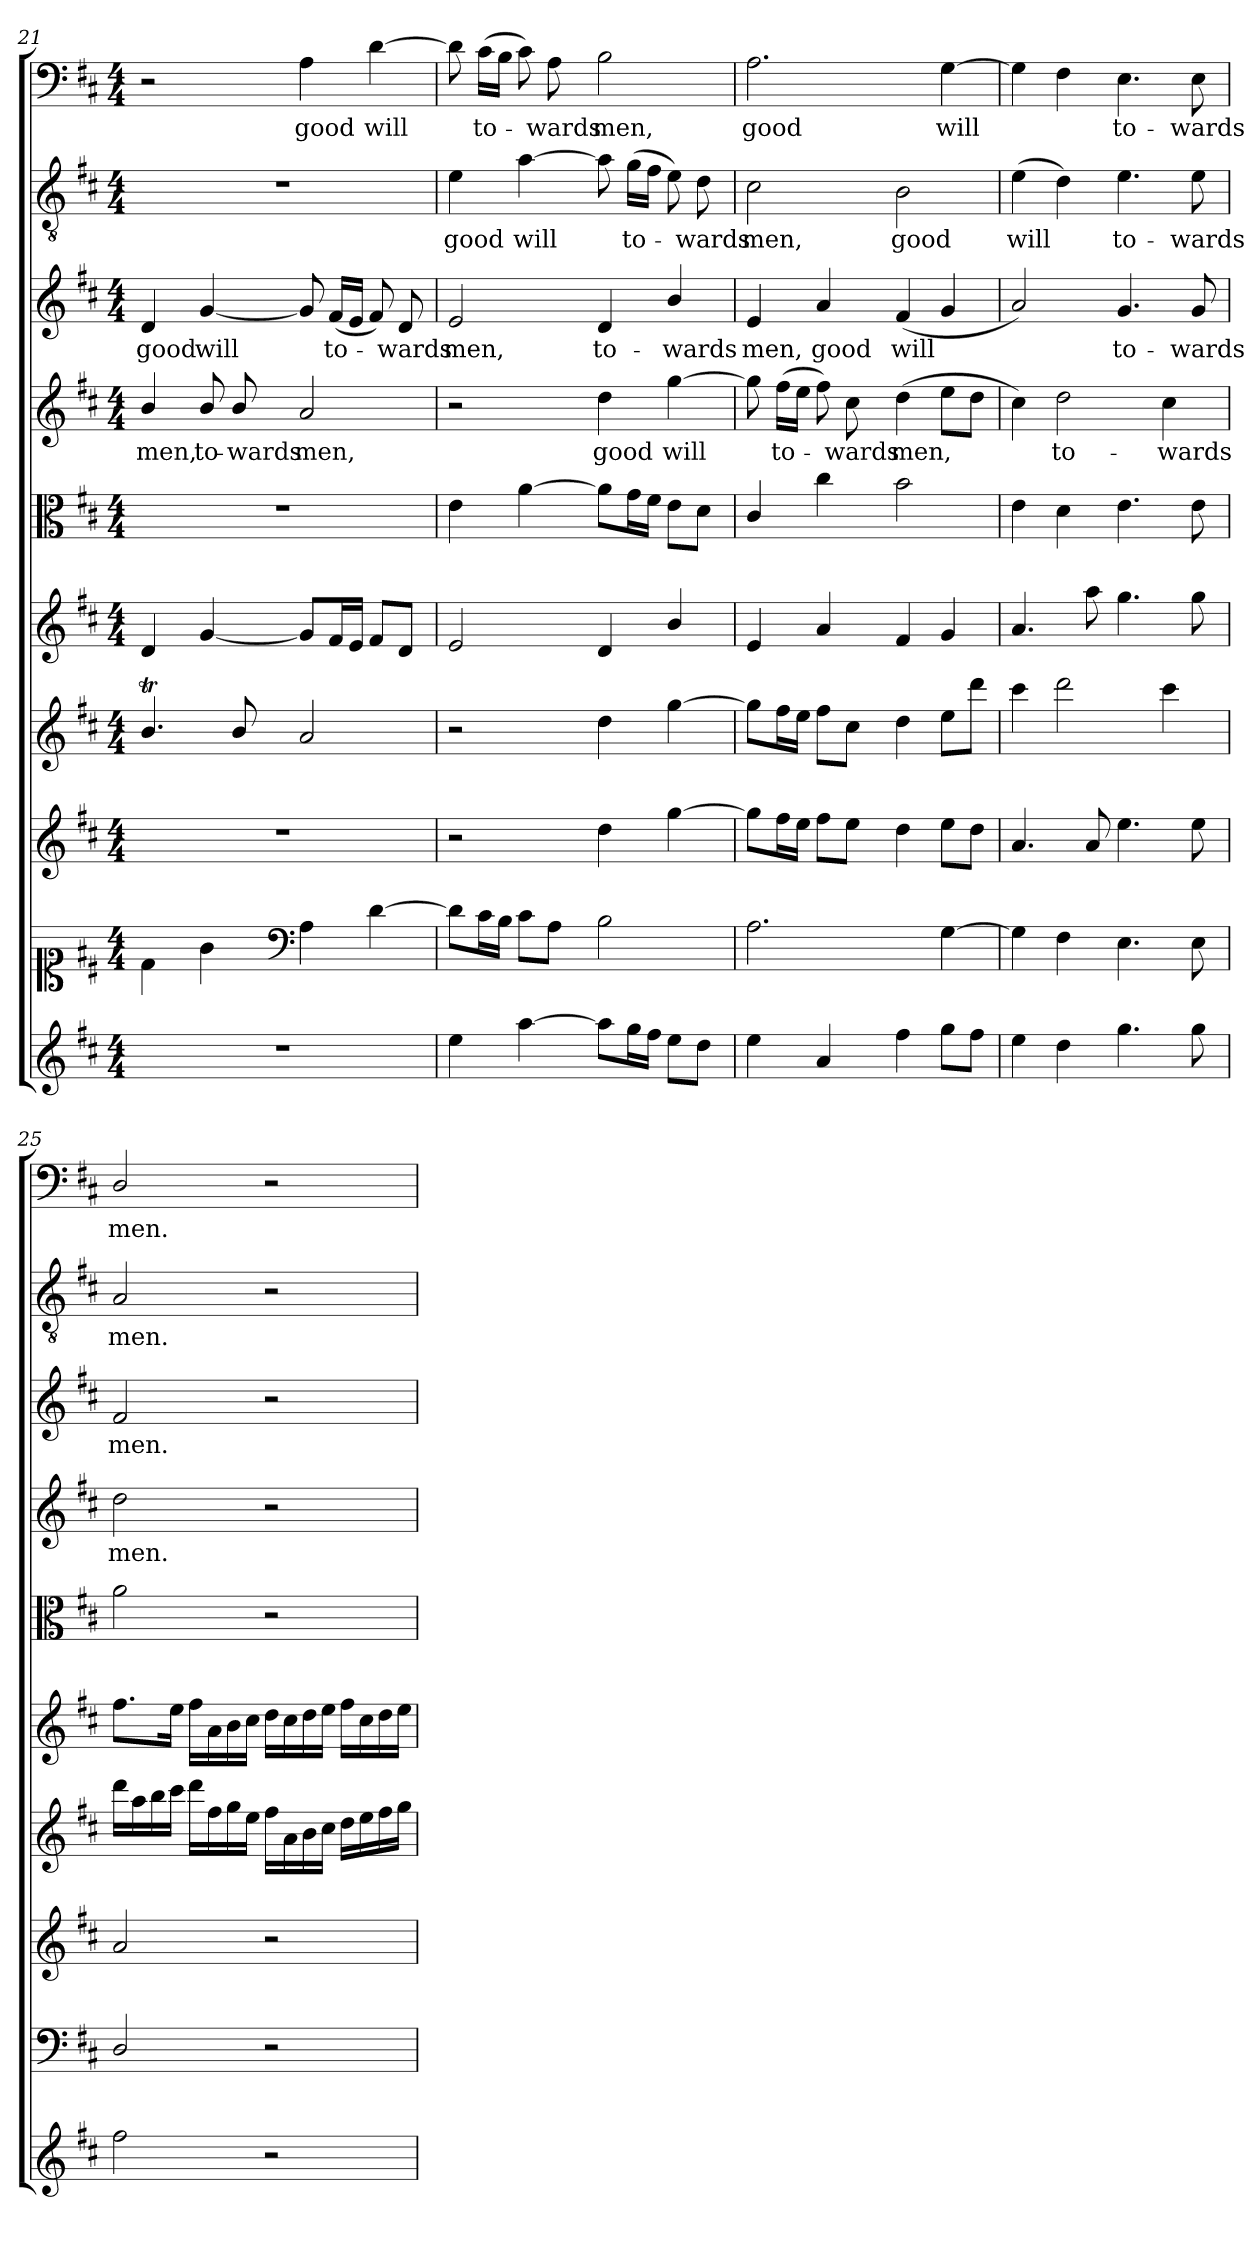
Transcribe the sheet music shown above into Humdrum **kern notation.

**kern	**kern	**kern	**kern	**kern	**kern	**kern	**text	**kern	**text	**kern	**text	**kern	**text
*part10	*part9	*part8	*part7	*part6	*part5	*part4	*part4	*part3	*part3	*part2	*part2	*part1	*part1
*staff10	*staff9	*staff8	*staff7	*staff6	*staff5	*staff4	*staff4	*staff3	*staff3	*staff2	*staff2	*staff1	*staff1
*clefG2	*clefC1	*clefG2	*clefG2	*clefG2	*clefC3	*clefG2	*	*clefG2	*	*clefGv2	*	*clefF4	*
*k[f#c#]	*k[f#c#]	*k[f#c#]	*k[f#c#]	*k[f#c#]	*k[f#c#]	*k[f#c#]	*	*k[f#c#]	*	*k[f#c#]	*	*k[f#c#]	*
*D:	*D:	*D:	*D:	*D:	*D:	*D:	*	*D:	*	*D:	*	*D:	*
*M4/4	*M4/4	*M4/4	*M4/4	*M4/4	*M4/4	*M4/4	*	*M4/4	*	*M4/4	*	*M4/4	*
=21	=21	=21	=21	=21	=21	=21	=21	=21	=21	=21	=21	=21	=21
1r	4d\	1r	4.bT/	4d/	1r	4b/	men,	4d/	good	1r	.	2r	.
.	4g\	.	.	[4g/	.	8b/	to-	[4g/	will	.	.	.	.
.	.	.	8b/	.	.	8b/	-wards	.	.	.	.	.	.
*	*clefF4	*	*	*	*	*	*	*	*	*	*	*	*
.	4A\	.	2a/	8g/L]	.	2a/	men,	8g/]	.	.	.	4A\	good
.	.	.	.	16f#/L	.	.	.	(16f#/LL	to-	.	.	.	.
.	.	.	.	16e/JJ	.	.	.	16e/JJ	.	.	.	.	.
.	[4d\	.	.	8f#/L	.	.	.	8f#/)	.	.	.	[4d\	will
.	.	.	.	8d/J	.	.	.	8d/	-wards	.	.	.	.
=22	=22	=22	=22	=22	=22	=22	=22	=22	=22	=22	=22	=22	=22
4ee\	8d\L]	2r	2r	2e/	4e\	2r	.	2e/	men,	4e\	good	8d\]	.
.	16c#\L	.	.	.	.	.	.	.	.	.	.	(16c#\LL	to-
.	16B\JJ	.	.	.	.	.	.	.	.	.	.	16B\JJ	.
[4aa\	8c#\L	.	.	.	[4a\	.	.	.	.	[4a\	will	8c#\)	.
.	8A\J	.	.	.	.	.	.	.	.	.	.	8A\	-wards
8aa\L]	2B\	4dd\	4dd\	4d/	8a\L]	4dd\	good	4d/	to-	8a\]	.	2B\	men,
16gg\L	.	.	.	.	16g\L	.	.	.	.	(16g\LL	to-	.	.
16ff#\JJ	.	.	.	.	16f#\JJ	.	.	.	.	16f#\JJ	.	.	.
8ee\L	.	[4gg\	[4gg\	4b/	8e\L	[4gg\	will	4b/	-wards	8e\)	.	.	.
8dd\J	.	.	.	.	8d\J	.	.	.	.	8d\	-wards	.	.
=23	=23	=23	=23	=23	=23	=23	=23	=23	=23	=23	=23	=23	=23
4ee\	2.A\	8gg\L]	8gg\L]	4e/	4c#/	8gg\]	.	4e/	men,	2c#\	men,	2.A\	good
.	.	16ff#\L	16ff#\L	.	.	(16ff#\LL	to-	.	.	.	.	.	.
.	.	16ee\JJ	16ee\JJ	.	.	16ee\JJ	.	.	.	.	.	.	.
4a/	.	8ff#\L	8ff#\L	4a/	4cc#\	8ff#\)	.	4a/	good	.	.	.	.
.	.	8ee\J	8cc#\J	.	.	8cc#\	-wards	.	.	.	.	.	.
4ff#\	.	4dd\	4dd\	4f#/	2b\	(4dd\	men,	(4f#/	will	2B\	good	.	.
8gg\L	[4G\	8ee\L	8ee\L	4g/	.	8ee\L	.	4g/	.	.	.	[4G\	will
8ff#\J	.	8dd\J	8ddd\J	.	.	8dd\J	.	.	.	.	.	.	.
=24	=24	=24	=24	=24	=24	=24	=24	=24	=24	=24	=24	=24	=24
4ee\	4G\]	4.a/	4ccc#\	4.a/	4e\	4cc#\)	.	2a/)	.	(4e\	will	4G\]	.
4dd\	4F#\	.	2ddd\	.	4d\	2dd\	to-	.	.	4d\)	.	4F#\	.
.	.	8a/	.	8aa\	.	.	.	.	.	.	.	.	.
4.gg\	4.E\	4.ee\	.	4.gg\	4.e\	.	.	4.g/	to-	4.e\	to-	4.E\	to-
.	.	.	4ccc#\	.	.	4cc#\	-wards	.	.	.	.	.	.
8gg\	8E\	8ee\	.	8gg\	8e\	.	.	8g/	-wards	8e\	-wards	8E\	-wards
=25	=25	=25	=25	=25	=25	=25	=25	=25	=25	=25	=25	=25	=25
2ff#\	2D/	2a/	16ddd\LL	8.ff#\L	2a\	2dd\	men.	2f#/	men.	2A/	men.	2D/	men.
.	.	.	16aa\	.	.	.	.	.	.	.	.	.	.
.	.	.	16bb\	.	.	.	.	.	.	.	.	.	.
.	.	.	16ccc#\JJ	16ee\Jk	.	.	.	.	.	.	.	.	.
.	.	.	16ddd\LL	16ff#\LL	.	.	.	.	.	.	.	.	.
.	.	.	16ff#\	16a\	.	.	.	.	.	.	.	.	.
.	.	.	16gg\	16b\	.	.	.	.	.	.	.	.	.
.	.	.	16ee\JJ	16cc#\JJ	.	.	.	.	.	.	.	.	.
2r	2r	2r	16ff#\LL	16dd\LL	2r	2r	.	2r	.	2r	.	2r	.
.	.	.	16a\	16cc#\	.	.	.	.	.	.	.	.	.
.	.	.	16b\	16dd\	.	.	.	.	.	.	.	.	.
.	.	.	16cc#\JJ	16ee\JJ	.	.	.	.	.	.	.	.	.
.	.	.	16dd\LL	16ff#\LL	.	.	.	.	.	.	.	.	.
.	.	.	16ee\	16cc#\	.	.	.	.	.	.	.	.	.
.	.	.	16ff#\	16dd\	.	.	.	.	.	.	.	.	.
.	.	.	16gg\JJ	16ee\JJ	.	.	.	.	.	.	.	.	.
=	=	=	=	=	=	=	=	=	=	=	=	=	=
*-	*-	*-	*-	*-	*-	*-	*-	*-	*-	*-	*-	*-	*-
